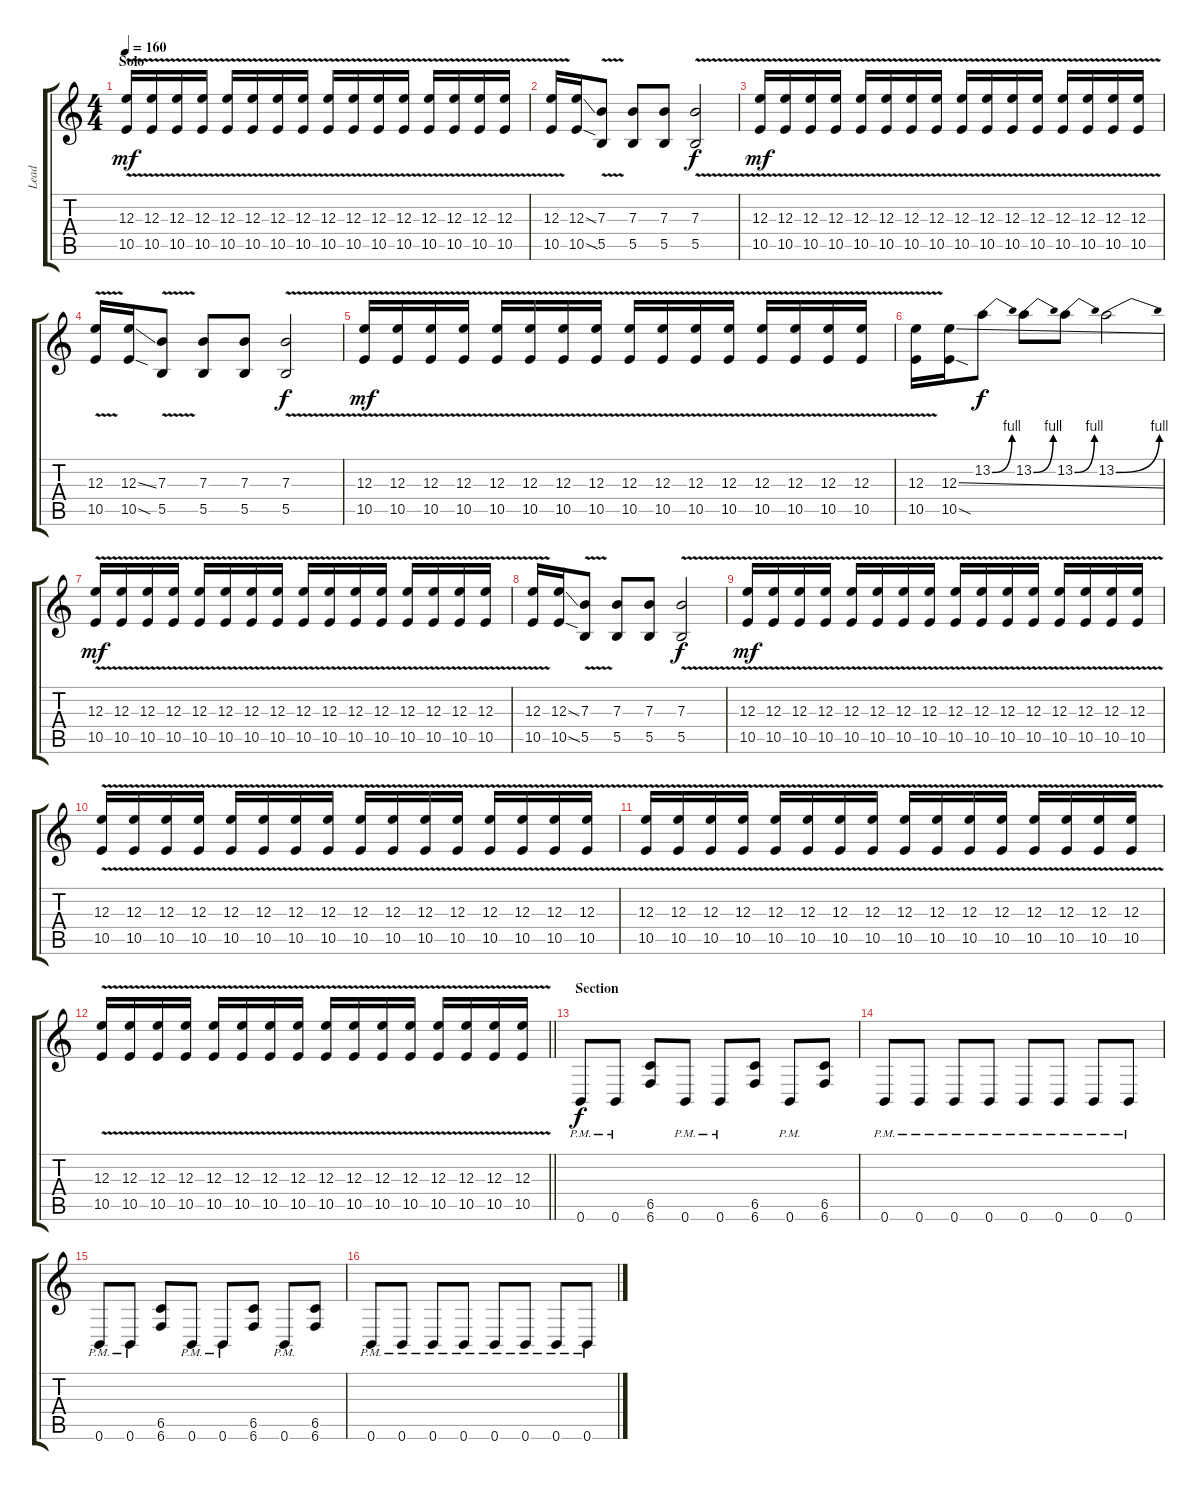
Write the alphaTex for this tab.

\track ("Lead" "Lead") {instrument distortionguitar}
\staff {score tabs}
\tuning (Db4 Ab3 E3 B2 Gb2 B1) {hide}
\ts (4 4)
\section ("" "Solo")
\tempo 160
\clef g2
\ks c
(12.3{v} 10.5{v}).16{dy mf} (12.3{v} 10.5{v}).16 (12.3{v} 10.5{v}).16 (12.3{v} 10.5{v}).16 (12.3{v} 10.5{v}).16 (12.3{v} 10.5{v}).16 (12.3{v} 10.5{v}).16 (12.3{v} 10.5{v}).16 (12.3{v} 10.5{v}).16 (12.3{v} 10.5{v}).16 (12.3{v} 10.5{v}).16 (12.3{v} 10.5{v}).16 (12.3{v} 10.5{v}).16 (12.3{v} 10.5{v}).16 (12.3{v} 10.5{v}).16 (12.3{v} 10.5{v}).16 |
(12.3{v} 10.5).16 (12.3{ss} 10.5{sod}).16 (7.3{v} 5.5).8 (7.3 5.5).8 (7.3 5.5).8 (7.3{v} 5.5{v}).2{dy f} |
(12.3{v} 10.5{v}).16{dy mf} (12.3{v} 10.5{v}).16 (12.3{v} 10.5{v}).16 (12.3{v} 10.5{v}).16 (12.3{v} 10.5{v}).16 (12.3{v} 10.5{v}).16 (12.3{v} 10.5{v}).16 (12.3{v} 10.5{v}).16 (12.3{v} 10.5{v}).16 (12.3{v} 10.5{v}).16 (12.3{v} 10.5{v}).16 (12.3{v} 10.5{v}).16 (12.3{v} 10.5{v}).16 (12.3{v} 10.5{v}).16 (12.3{v} 10.5{v}).16 (12.3{v} 10.5{v}).16 |
(12.3{v} 10.5).16 (12.3{ss} 10.5{sod}).16 (7.3{v} 5.5).8 (7.3 5.5).8 (7.3 5.5).8 (7.3{v} 5.5{v}).2{dy f} |
(12.3{v} 10.5{v}).16{dy mf} (12.3{v} 10.5{v}).16 (12.3{v} 10.5{v}).16 (12.3{v} 10.5{v}).16 (12.3{v} 10.5{v}).16 (12.3{v} 10.5{v}).16 (12.3{v} 10.5{v}).16 (12.3{v} 10.5{v}).16 (12.3{v} 10.5{v}).16 (12.3{v} 10.5{v}).16 (12.3{v} 10.5{v}).16 (12.3{v} 10.5{v}).16 (12.3{v} 10.5{v}).16 (12.3{v} 10.5{v}).16 (12.3{v} 10.5{v}).16 (12.3{v} 10.5{v}).16 |
(12.3{v} 10.5).16 (12.3{ss} 10.5{sod}).16 13.2{be (bend 0 0 60 4)}.8{dy f} 13.2{be (bend 0 0 60 4)}.8 13.2{be (bend 0 0 60 4)}.8 13.2{be (bend 0 0 60 4)}.2 |
(12.3{v} 10.5{v}).16{dy mf} (12.3{v} 10.5{v}).16 (12.3{v} 10.5{v}).16 (12.3{v} 10.5{v}).16 (12.3{v} 10.5{v}).16 (12.3{v} 10.5{v}).16 (12.3{v} 10.5{v}).16 (12.3{v} 10.5{v}).16 (12.3{v} 10.5{v}).16 (12.3{v} 10.5{v}).16 (12.3{v} 10.5{v}).16 (12.3{v} 10.5{v}).16 (12.3{v} 10.5{v}).16 (12.3{v} 10.5{v}).16 (12.3{v} 10.5{v}).16 (12.3{v} 10.5{v}).16 |
(12.3{v} 10.5).16 (12.3{ss} 10.5{sod}).16 (7.3{v} 5.5).8 (7.3 5.5).8 (7.3 5.5).8 (7.3{v} 5.5{v}).2{dy f} |
(12.3{v} 10.5{v}).16{dy mf} (12.3{v} 10.5{v}).16 (12.3{v} 10.5{v}).16 (12.3{v} 10.5{v}).16 (12.3{v} 10.5{v}).16 (12.3{v} 10.5{v}).16 (12.3{v} 10.5{v}).16 (12.3{v} 10.5{v}).16 (12.3{v} 10.5{v}).16 (12.3{v} 10.5{v}).16 (12.3{v} 10.5{v}).16 (12.3{v} 10.5{v}).16 (12.3{v} 10.5{v}).16 (12.3{v} 10.5{v}).16 (12.3{v} 10.5{v}).16 (12.3{v} 10.5{v}).16 |
(12.3{v} 10.5{v}).16 (12.3{v} 10.5{v}).16 (12.3{v} 10.5{v}).16 (12.3{v} 10.5{v}).16 (12.3{v} 10.5{v}).16 (12.3{v} 10.5{v}).16 (12.3{v} 10.5{v}).16 (12.3{v} 10.5{v}).16 (12.3{v} 10.5{v}).16 (12.3{v} 10.5{v}).16 (12.3{v} 10.5{v}).16 (12.3{v} 10.5{v}).16 (12.3{v} 10.5{v}).16 (12.3{v} 10.5{v}).16 (12.3{v} 10.5{v}).16 (12.3{v} 10.5{v}).16 |
(12.3{v} 10.5{v}).16 (12.3{v} 10.5{v}).16 (12.3{v} 10.5{v}).16 (12.3{v} 10.5{v}).16 (12.3{v} 10.5{v}).16 (12.3{v} 10.5{v}).16 (12.3{v} 10.5{v}).16 (12.3{v} 10.5{v}).16 (12.3{v} 10.5{v}).16 (12.3{v} 10.5{v}).16 (12.3{v} 10.5{v}).16 (12.3{v} 10.5{v}).16 (12.3{v} 10.5{v}).16 (12.3{v} 10.5{v}).16 (12.3{v} 10.5{v}).16 (12.3{v} 10.5{v}).16 |
\barLineRight lightlight
(12.3{v} 10.5{v}).16 (12.3{v} 10.5{v}).16 (12.3{v} 10.5{v}).16 (12.3{v} 10.5{v}).16 (12.3{v} 10.5{v}).16 (12.3{v} 10.5{v}).16 (12.3{v} 10.5{v}).16 (12.3{v} 10.5{v}).16 (12.3{v} 10.5{v}).16 (12.3{v} 10.5{v}).16 (12.3{v} 10.5{v}).16 (12.3{v} 10.5{v}).16 (12.3{v} 10.5{v}).16 (12.3{v} 10.5{v}).16 (12.3{v} 10.5{v}).16 (12.3{v} 10.5{v}).16 |
\section ("" "Section")
0.6{pm}.8{dy f} 0.6{pm}.8 (6.5 6.6).8 0.6{pm}.8 0.6{pm}.8 (6.5 6.6).8 0.6{pm}.8 (6.5 6.6).8 |
0.6{pm}.8 0.6{pm}.8 0.6{pm}.8 0.6{pm}.8 0.6{pm}.8 0.6{pm}.8 0.6{pm}.8 0.6{pm}.8 |
0.6{pm}.8 0.6{pm}.8 (6.5 6.6).8 0.6{pm}.8 0.6{pm}.8 (6.5 6.6).8 0.6{pm}.8 (6.5 6.6).8 |
0.6{pm}.8 0.6{pm}.8 0.6{pm}.8 0.6{pm}.8 0.6{pm}.8 0.6{pm}.8 0.6{pm}.8 0.6{pm}.8
